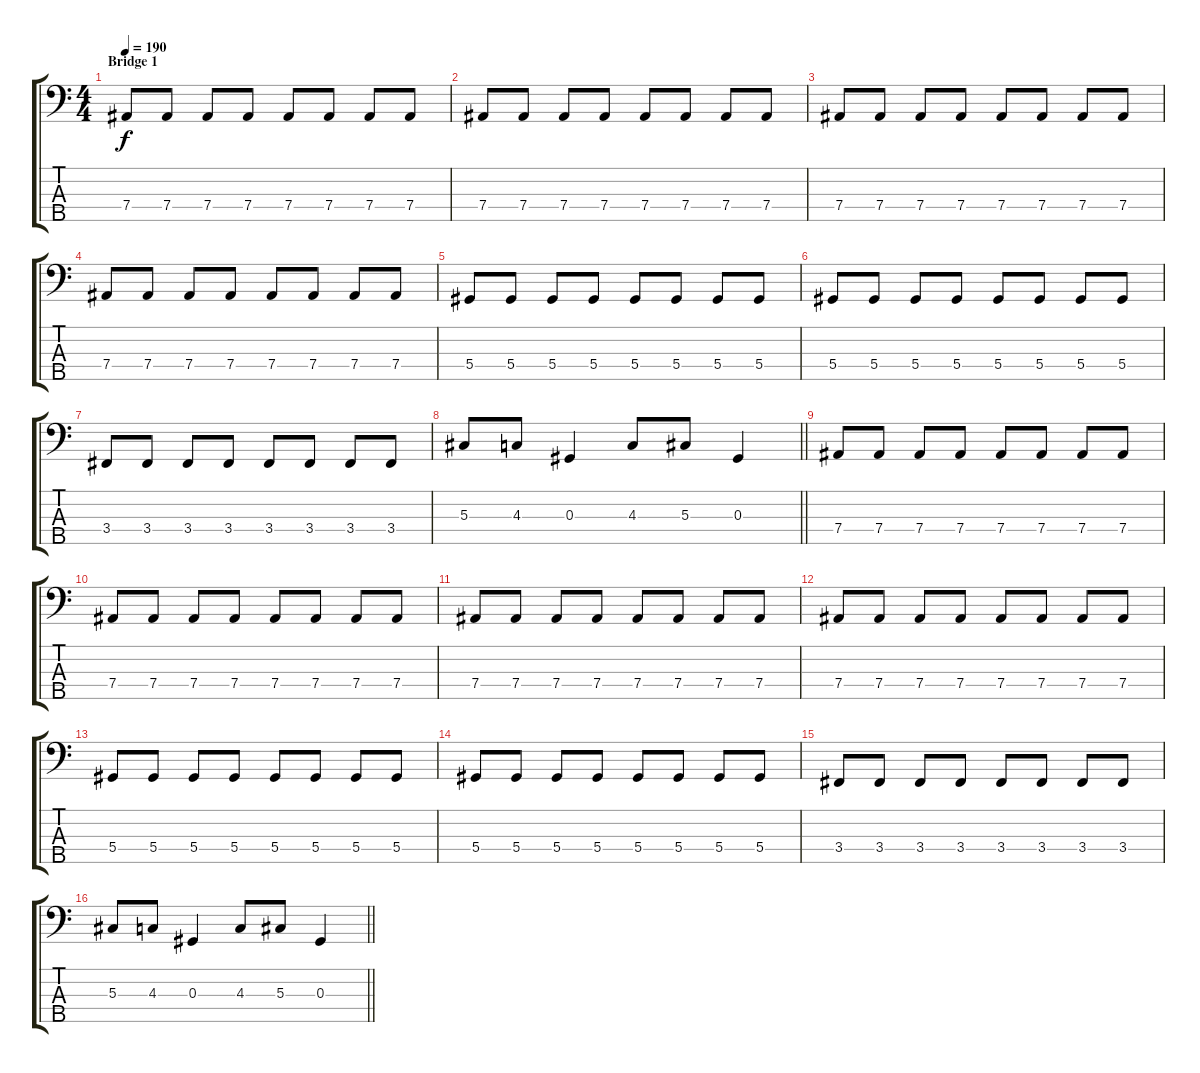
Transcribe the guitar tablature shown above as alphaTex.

\track "" {instrument electricbasspick}
\staff {score tabs}
\tuning (Gb2 Db2 Ab1 Eb1 Bb0) {hide}
\ts (4 4)
\section ("" "Bridge 1")
\tempo 190
\clef f4
\ks c
7.4.8{dy f} 7.4.8 7.4.8 7.4.8 7.4.8 7.4.8 7.4.8 7.4.8 |
7.4.8 7.4.8 7.4.8 7.4.8 7.4.8 7.4.8 7.4.8 7.4.8 |
7.4.8 7.4.8 7.4.8 7.4.8 7.4.8 7.4.8 7.4.8 7.4.8 |
7.4.8 7.4.8 7.4.8 7.4.8 7.4.8 7.4.8 7.4.8 7.4.8 |
5.4.8 5.4.8 5.4.8 5.4.8 5.4.8 5.4.8 5.4.8 5.4.8 |
5.4.8 5.4.8 5.4.8 5.4.8 5.4.8 5.4.8 5.4.8 5.4.8 |
3.4.8 3.4.8 3.4.8 3.4.8 3.4.8 3.4.8 3.4.8 3.4.8 |
\barLineRight lightlight
5.3.8 4.3.8 0.3.4 4.3.8 5.3.8 0.3.4 |
7.4.8 7.4.8 7.4.8 7.4.8 7.4.8 7.4.8 7.4.8 7.4.8 |
7.4.8 7.4.8 7.4.8 7.4.8 7.4.8 7.4.8 7.4.8 7.4.8 |
7.4.8 7.4.8 7.4.8 7.4.8 7.4.8 7.4.8 7.4.8 7.4.8 |
7.4.8 7.4.8 7.4.8 7.4.8 7.4.8 7.4.8 7.4.8 7.4.8 |
5.4.8 5.4.8 5.4.8 5.4.8 5.4.8 5.4.8 5.4.8 5.4.8 |
5.4.8 5.4.8 5.4.8 5.4.8 5.4.8 5.4.8 5.4.8 5.4.8 |
3.4.8 3.4.8 3.4.8 3.4.8 3.4.8 3.4.8 3.4.8 3.4.8 |
\barLineRight lightlight
5.3.8 4.3.8 0.3.4 4.3.8 5.3.8 0.3.4
